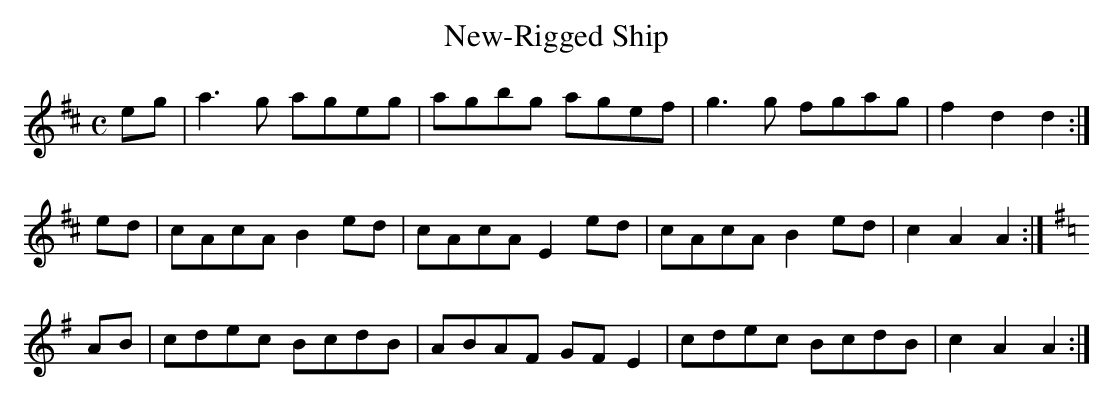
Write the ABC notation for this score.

X:1
T:New-Rigged Ship
M:C
L:1/8
K:A Mixolydian
eg|a3g ageg|agbg agef|g3g fgag|f2d2 d2:|!
ed|cAcA B2ed|cAcA E2ed|cAcA B2ed|c2A2 A2:|!
K:A Dorian
AB|cdec BcdB|ABAF GFE2|cdec BcdB|c2A2 A2:|!
